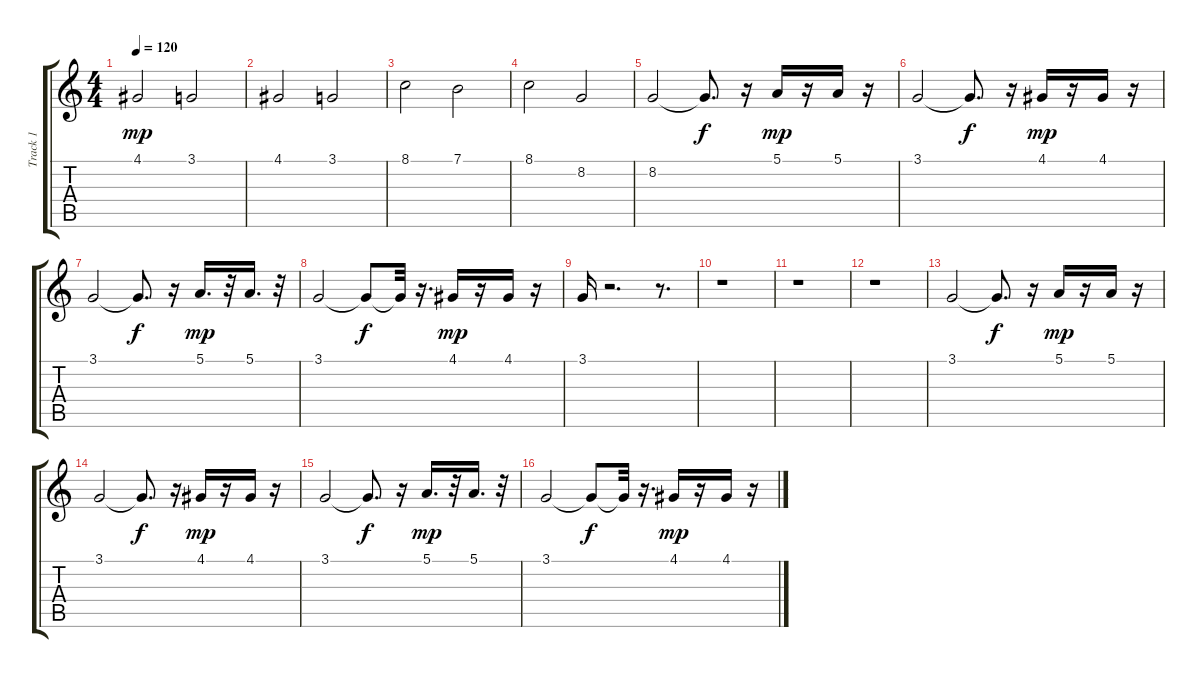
\track ("Track 1" "Track 1") {instrument lead1square}
\staff {score tabs}
\tuning (E4 B3 G3 D3 A2 E2) {hide}
\ts (4 4)
\tempo 120
\clef g2
\ks c
4.1.2{dy mp} 3.1.2 |
4.1.2 3.1.2 |
8.1.2 7.1.2 |
8.1.2 8.2.2 |
8.2.2 8.2{t}.8{d dy f} r.16 5.1.16{dy mp} r.16 5.1.16 r.16 |
3.1.2 3.1{t}.8{d dy f} r.16 4.1.16{dy mp} r.16 4.1.16 r.16 |
3.1.2 3.1{t}.8{d dy f} r.16 5.1.16{d dy mp} r.32 5.1.16{d} r.32 |
3.1.2 3.1{t}.8{dy f} 3.1{t}.32 r.16{d} 4.1.16{dy mp} r.16 4.1.16 r.16 |
3.1.16 r.2{d} r.8{d} |
r.1 |
r.1 |
r.1 |
3.1.2{instrument pad7halo} 3.1{t}.8{d dy f} r.16 5.1.16{dy mp} r.16 5.1.16 r.16 |
3.1.2 3.1{t}.8{d dy f} r.16 4.1.16{dy mp} r.16 4.1.16 r.16 |
3.1.2 3.1{t}.8{d dy f} r.16 5.1.16{d dy mp} r.32 5.1.16{d} r.32 |
3.1.2 3.1{t}.8{dy f} 3.1{t}.32 r.16{d} 4.1.16{dy mp} r.16 4.1.16 r.16
